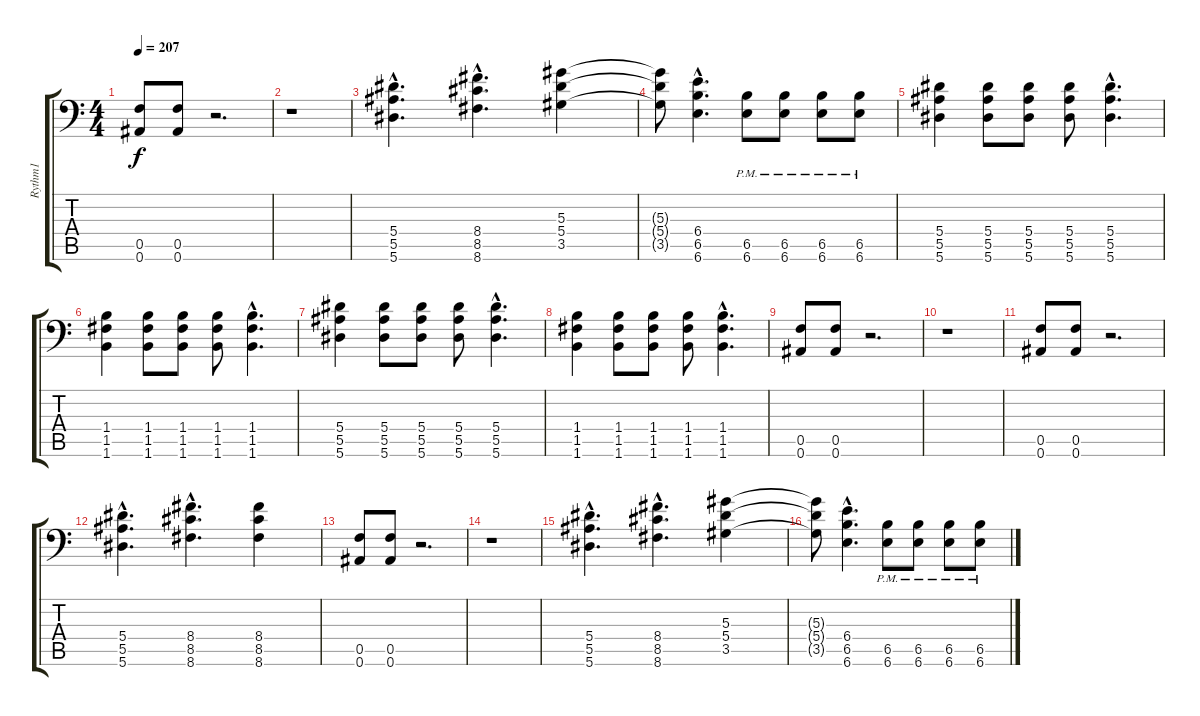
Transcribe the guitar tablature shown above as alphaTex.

\track ("Rythm1" "Rythm1") {instrument distortionguitar}
\staff {score tabs}
\tuning (C4 G3 Eb3 Bb2 F2 Bb1) {hide}
\ts (4 4)
\tempo 207
\clef f4
\ks c
(0.5 0.6).8{dy f} (0.5 0.6).8 r.2{d} |
r.1 |
(5.4{hac} 5.5{hac} 5.6{hac}).4{d} (8.4{hac} 8.5{hac} 8.6{hac}).4{d} (5.3 5.4 3.5).4 |
(5.3{t} 5.4{t} 3.5{t}).8 (6.4{hac} 6.5{hac} 6.6{hac}).4{d} (6.5{pm} 6.6).8 (6.5{pm} 6.6).8 (6.5{pm} 6.6).8 (6.5{pm} 6.6).8 |
(5.4 5.5 5.6).4 (5.4 5.5 5.6).8 (5.4 5.5 5.6).8 (5.4 5.5 5.6).8 (5.4{hac} 5.5{hac} 5.6{hac}).4{d} |
(1.4 1.5 1.6).4 (1.4 1.5 1.6).8 (1.4 1.5 1.6).8 (1.4 1.5 1.6).8 (1.4{hac} 1.5{hac} 1.6{hac}).4{d} |
(5.4 5.5 5.6).4 (5.4 5.5 5.6).8 (5.4 5.5 5.6).8 (5.4 5.5 5.6).8 (5.4{hac} 5.5{hac} 5.6{hac}).4{d} |
(1.4 1.5 1.6).4 (1.4 1.5 1.6).8 (1.4 1.5 1.6).8 (1.4 1.5 1.6).8 (1.4{hac} 1.5{hac} 1.6{hac}).4{d} |
(0.5 0.6).8 (0.5 0.6).8 r.2{d} |
r.1 |
(0.5 0.6).8 (0.5 0.6).8 r.2{d} |
(5.4{hac} 5.5{hac} 5.6{hac}).4{d} (8.4{hac} 8.5{hac} 8.6{hac}).4{d} (8.4 8.5 8.6).4 |
(0.5 0.6).8 (0.5 0.6).8 r.2{d} |
r.1 |
(5.4{hac} 5.5{hac} 5.6{hac}).4{d} (8.4{hac} 8.5{hac} 8.6{hac}).4{d} (5.3 5.4 3.5).4 |
(5.3{t} 5.4{t} 3.5{t}).8 (6.4{hac} 6.5{hac} 6.6{hac}).4{d} (6.5{pm} 6.6).8 (6.5{pm} 6.6).8 (6.5{pm} 6.6).8 (6.5{pm} 6.6).8
